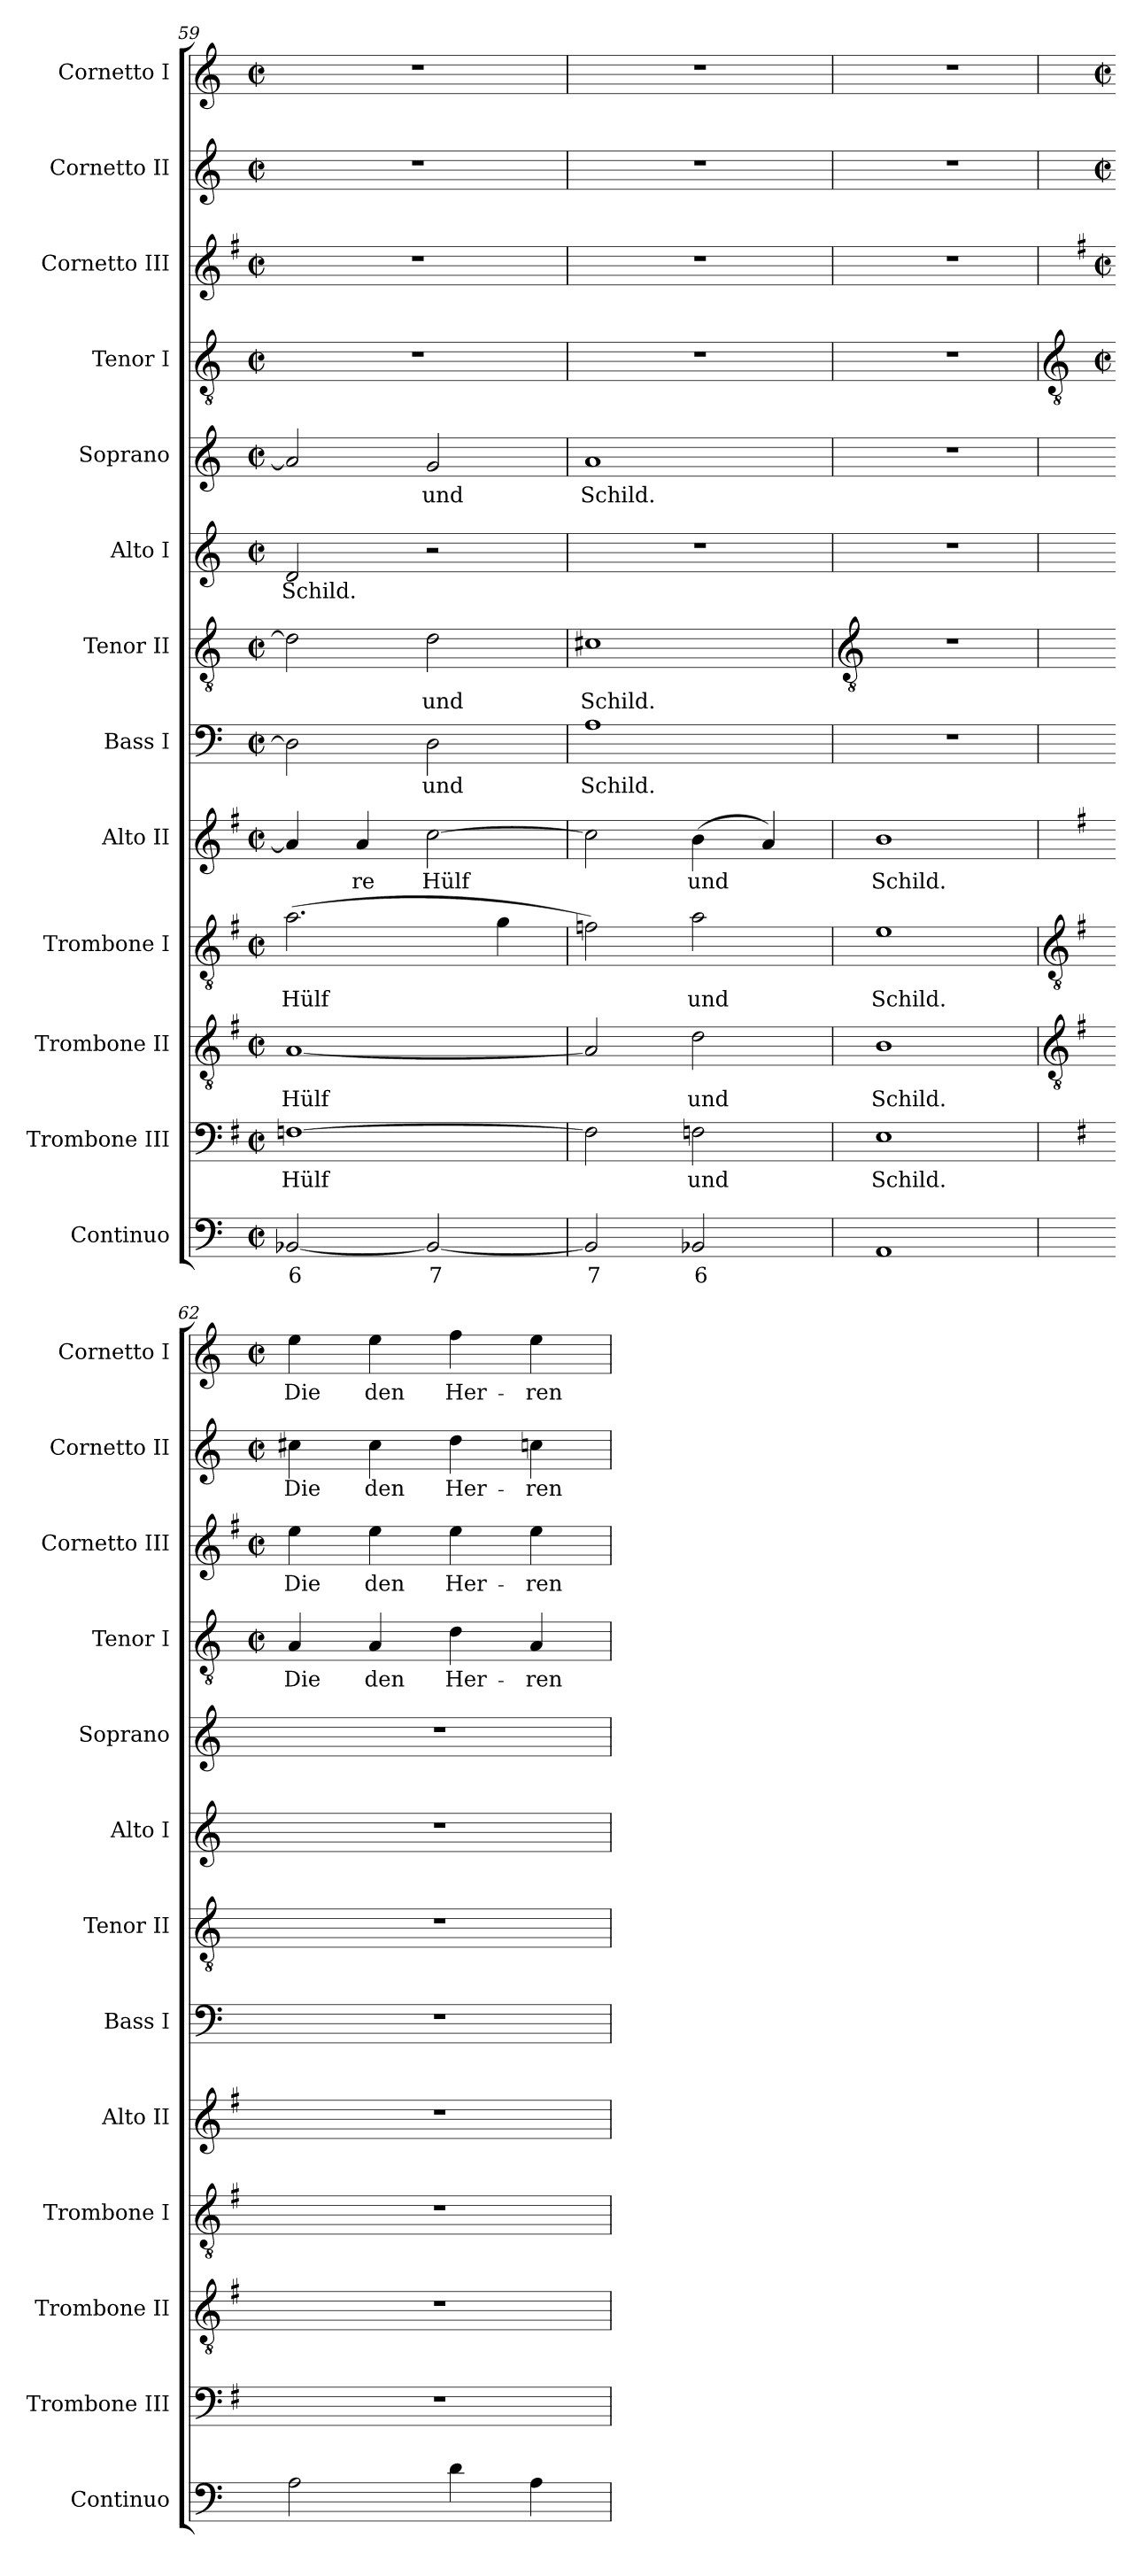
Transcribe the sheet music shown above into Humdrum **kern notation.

**kern	**text	**kern	**text	**kern	**text	**kern	**text	**kern	**text	**kern	**text	**kern	**text	**kern	**text	**kern	**text	**kern	**text	**kern	**text	**kern	**text	**kern	**text
*part13	*part13	*part12	*part12	*part11	*part11	*part10	*part10	*part9	*part9	*part8	*part8	*part7	*part7	*part6	*part6	*part5	*part5	*part4	*part4	*part3	*part3	*part2	*part2	*part1	*part1
*staff13	*staff13	*staff12	*staff12	*staff11	*staff11	*staff10	*staff10	*staff9	*staff9	*staff8	*staff8	*staff7	*staff7	*staff6	*staff6	*staff5	*staff5	*staff4	*staff4	*staff3	*staff3	*staff2	*staff2	*staff1	*staff1
*I"Continuo	*	*I"Trombone III	*	*I"Trombone II	*	*I"Trombone I	*	*I"Alto II	*	*I"Bass I	*	*I"Tenor II	*	*I"Alto I	*	*I"Soprano	*	*I"Tenor I	*	*I"Cornetto III	*	*I"Cornetto II	*	*I"Cornetto I	*
*I'Continuo	*	*I'Trombone III	*	*I'Trombone II	*	*I'Trombone I	*	*I'Alto II	*	*I'Bass I	*	*I'Tenor II	*	*I'Alto I	*	*I'Soprano	*	*I'Tenor I	*	*I'Cornetto III	*	*I'Cornetto II	*	*I'Cornetto I	*
*clefF4	*	*clefF4	*	*clefGv2	*	*clefGv2	*	*clefG2	*	*clefF4	*	*clefGv2	*	*clefG2	*	*clefG2	*	*clefGv2	*	*clefG2	*	*clefG2	*	*clefG2	*
*	*	*ITrd4c7	*	*ITrd4c7	*	*ITrd4c7	*	*ITrd4c7	*	*	*	*	*	*	*	*	*	*	*	*ITrd4c7	*	*	*	*	*
*k[]	*	*k[]	*	*k[]	*	*k[]	*	*k[]	*	*k[]	*	*k[]	*	*k[]	*	*k[]	*	*k[]	*	*k[]	*	*k[]	*	*k[]	*
*C:	*	*C:	*	*C:	*	*C:	*	*C:	*	*C:	*	*C:	*	*C:	*	*C:	*	*C:	*	*C:	*	*C:	*	*C:	*
*M2/2	*	*M2/2	*	*M2/2	*	*M2/2	*	*M2/2	*	*M2/2	*	*M2/2	*	*M2/2	*	*M2/2	*	*M2/2	*	*M2/2	*	*M2/2	*	*M2/2	*
*met(c|)	*	*met(c|)	*	*met(c|)	*	*met(c|)	*	*met(c|)	*	*met(c|)	*	*met(c|)	*	*met(c|)	*	*met(c|)	*	*met(c|)	*	*met(c|)	*	*met(c|)	*	*met(c|)	*
=59	=59	=59	=59	=59	=59	=59	=59	=59	=59	=59	=59	=59	=59	=59	=59	=59	=59	=59	=59	=59	=59	=59	=59	=59	=59
!	!LO:LY:b	!	!LO:LY:b	!	!LO:LY:b	!	!LO:LY:b	!	!	!	!	!	!	!	!LO:LY:b	!	!	!	!	!	!	!	!	!	!
[2BB-X	6	[1BB-X	Hülf	[1D	Hülf	(>2.d	Hülf	4d]	.	2D]	.	2d]	.	2d	Schild.	2a]	.	1r	.	1r	.	1r	.	1r	.
!	!	!	!	!	!	!	!	!	!LO:LY:b	!	!	!	!	!	!	!	!	!	!	!	!	!	!	!	!
.	.	.	.	.	.	.	.	4d	re	.	.	.	.	.	.	.	.	.	.	.	.	.	.	.	.
!	!LO:LY:b	!	!	!	!	!	!	!	!LO:LY:b	!	!LO:LY:b	!	!LO:LY:b	!	!	!	!LO:LY:b	!	!	!	!	!	!	!	!
2BB-_	7	.	.	.	.	.	.	[2f	Hülf	2D	und	2d	und	2r	.	2g	und	.	.	.	.	.	.	.	.
.	.	.	.	.	.	4c	.	.	.	.	.	.	.	.	.	.	.	.	.	.	.	.	.	.	.
=60	=60	=60	=60	=60	=60	=60	=60	=60	=60	=60	=60	=60	=60	=60	=60	=60	=60	=60	=60	=60	=60	=60	=60	=60	=60
!	!LO:LY:b	!	!	!	!	!	!	!	!	!	!LO:LY:b	!	!LO:LY:b	!	!	!	!LO:LY:b	!	!	!	!	!	!	!	!
2BB-]	7	2BB-]	.	2D]	.	2B-X)	.	2f]	.	1A	Schild.	1c#X	Schild.	1r	.	1a	Schild.	1r	.	1r	.	1r	.	1r	.
!	!LO:LY:b	!	!LO:LY:b	!	!LO:LY:b	!	!LO:LY:b	!	!LO:LY:b	!	!	!	!	!	!	!	!	!	!	!	!	!	!	!	!
2BB-	6	2BB-	und	2G	und	2d	und	(<4e	und	.	.	.	.	.	.	.	.	.	.	.	.	.	.	.	.
.	.	.	.	.	.	.	.	4d)	.	.	.	.	.	.	.	.	.	.	.	.	.	.	.	.	.
!!LO:LB:g=z
=61	=61	=61	=61	=61	=61	=61	=61	=61	=61	=61	=61	=61	=61	=61	=61	=61	=61	=61	=61	=61	=61	=61	=61	=61	=61
*	*	*	*	*	*	*	*	*	*	*	*	*clefGv2	*	*	*	*	*	*	*	*	*	*	*	*	*
!	!	!	!LO:LY:b	!	!LO:LY:b	!	!LO:LY:b	!	!LO:LY:b	!	!	!	!	!	!	!	!	!	!	!	!	!	!	!	!
1AA	.	1AA	Schild.	1E	Schild.	1A	Schild.	1e	Schild.	1r	.	1r	.	1r	.	1r	.	1r	.	1r	.	1r	.	1r	.
!!LO:LB:g=z
=62	=62	=62	=62	=62	=62	=62	=62	=62	=62	=62	=62	=62	=62	=62	=62	=62	=62	=62	=62	=62	=62	=62	=62	=62	=62
*	*	*	*	*clefGv2	*	*clefGv2	*	*	*	*	*	*	*	*	*	*	*	*clefGv2	*	*	*	*	*	*	*
*	*	*	*	*	*	*	*	*	*	*	*	*	*	*	*	*	*	*k[]	*	*k[]	*	*k[]	*	*k[]	*
*	*	*	*	*	*	*	*	*	*	*	*	*	*	*	*	*	*	*C:	*	*C:	*	*C:	*	*C:	*
*	*	*	*	*	*	*	*	*	*	*	*	*	*	*	*	*	*	*M2/2	*	*M2/2	*	*M2/2	*	*M2/2	*
*	*	*	*	*	*	*	*	*	*	*	*	*	*	*	*	*	*	*met(c|)	*	*met(c|)	*	*met(c|)	*	*met(c|)	*
!	!	!	!	!	!	!	!	!	!	!	!	!	!	!	!	!	!	!	!LO:LY:b	!	!LO:LY:b	!	!LO:LY:b	!	!LO:LY:b
2A	.	1r	.	1r	.	1r	.	1r	.	1r	.	1r	.	1r	.	1r	.	4A	Die	4a	Die	4cc#X	Die	4ee	Die
!	!	!	!	!	!	!	!	!	!	!	!	!	!	!	!	!	!	!	!LO:LY:b	!	!LO:LY:b	!	!LO:LY:b	!	!LO:LY:b
.	.	.	.	.	.	.	.	.	.	.	.	.	.	.	.	.	.	4A	den	4a	den	4cc#	den	4ee	den
!	!	!	!	!	!	!	!	!	!	!	!	!	!	!	!	!	!	!	!LO:LY:b	!	!LO:LY:b	!	!LO:LY:b	!	!LO:LY:b
4d	.	.	.	.	.	.	.	.	.	.	.	.	.	.	.	.	.	4d	Her-	4a	Her-	4dd	Her-	4ff	Her-
!	!	!	!	!	!	!	!	!	!	!	!	!	!	!	!	!	!	!	!LO:LY:b	!	!LO:LY:b	!	!LO:LY:b	!	!LO:LY:b
4A	.	.	.	.	.	.	.	.	.	.	.	.	.	.	.	.	.	4A	-ren	4a	-ren	4ccn	-ren	4ee	-ren
=	=	=	=	=	=	=	=	=	=	=	=	=	=	=	=	=	=	=	=	=	=	=	=	=	=
*-	*-	*-	*-	*-	*-	*-	*-	*-	*-	*-	*-	*-	*-	*-	*-	*-	*-	*-	*-	*-	*-	*-	*-	*-	*-
